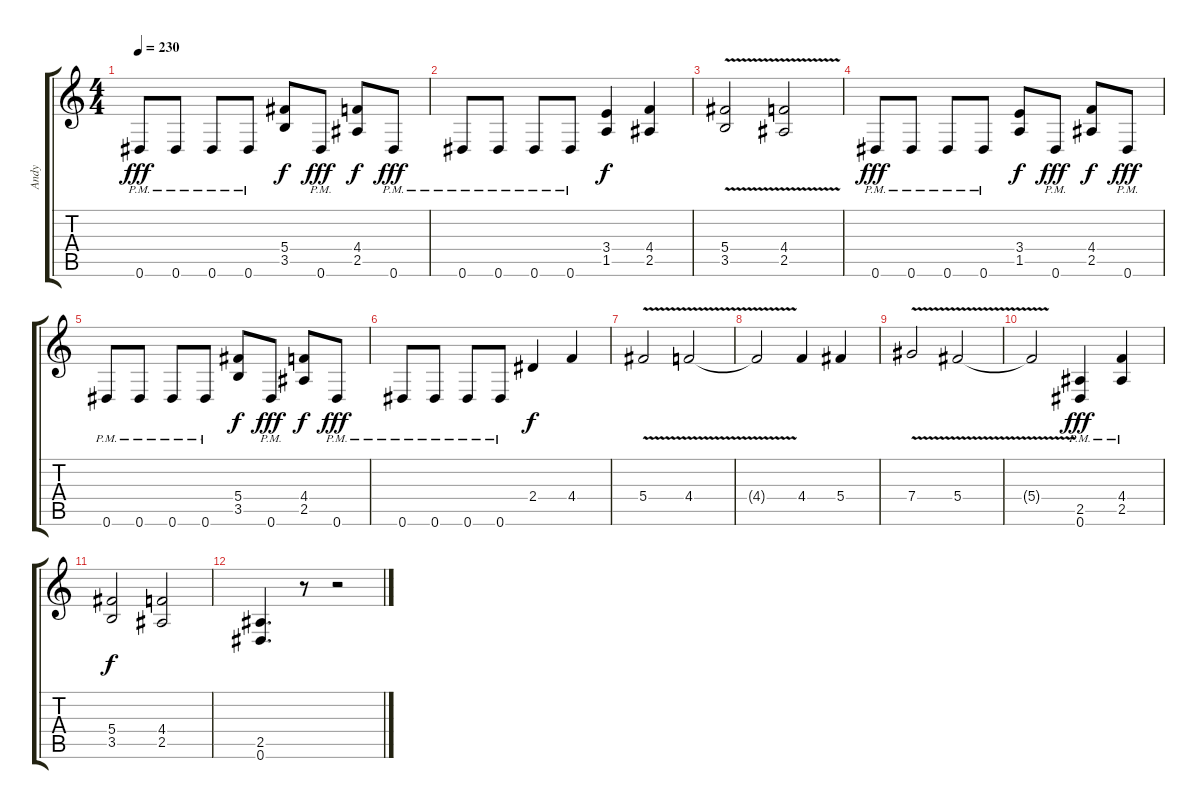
\track ("Andy" "Andy") {instrument distortionguitar}
\staff {score tabs}
\tuning (Eb4 Bb3 Gb3 Db3 Ab2 Eb2) {hide}
\ts (4 4)
\tempo 230
\clef g2
\ks c
0.6{pm}.8{dy fff} 0.6{pm}.8 0.6{pm}.8 0.6{pm}.8 (5.4 3.5).8{dy f} 0.6{pm}.8{dy fff} (4.4 2.5).8{dy f} 0.6{pm}.8{dy fff} |
0.6{pm}.8 0.6{pm}.8 0.6{pm}.8 0.6{pm}.8 (3.4 1.5).4{dy f} (4.4 2.5).4 |
(5.4{v} 3.5{v}).2 (4.4{v} 2.5{v}).2 |
0.6{pm}.8{dy fff} 0.6{pm}.8 0.6{pm}.8 0.6{pm}.8 (3.4 1.5).8{dy f} 0.6{pm}.8{dy fff} (4.4 2.5).8{dy f} 0.6{pm}.8{dy fff} |
0.6{pm}.8 0.6{pm}.8 0.6{pm}.8 0.6{pm}.8 (5.4 3.5).8{dy f} 0.6{pm}.8{dy fff} (4.4 2.5).8{dy f} 0.6{pm}.8{dy fff} |
0.6{pm}.8 0.6{pm}.8 0.6{pm}.8 0.6{pm}.8 2.4.4{dy f} 4.4.4 |
5.4{v}.2 4.4{v}.2 |
4.4{t}.2 4.4.4 5.4.4 |
7.4{v}.2 5.4{v}.2 |
5.4{t}.2 (2.5{pm} 0.6{pm}).4{dy fff} (4.4{pm} 2.5{pm}).4 |
(5.4 3.5).2{dy f} (4.4 2.5).2 |
(2.5 0.6).4{d} r.8 r.2
